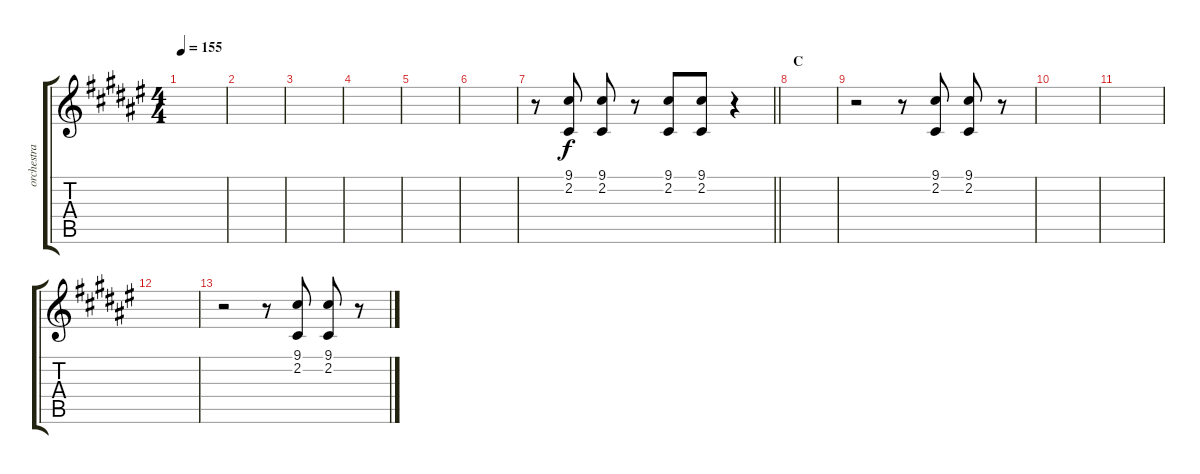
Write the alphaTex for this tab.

\track ("orchestra hit" "orchestra ") {instrument orchestrahit}
\staff {score tabs}
\tuning (E4 B3 G3 D3 A2 E2) {hide}
\ts (4 4)
\tempo 155
\clef g2
\ks f#
|
|
|
|
|
|
\barLineRight lightlight
r.8 (9.1 2.2).8 (9.1 2.2).8 r.8 (9.1 2.2).8 (9.1 2.2).8 r.4 |
\section ("" "C")
|
r.2 r.8 (9.1 2.2).8 (9.1 2.2).8 r.8 |
|
|
|
r.2 r.8 (9.1 2.2).8 (9.1 2.2).8 r.8
